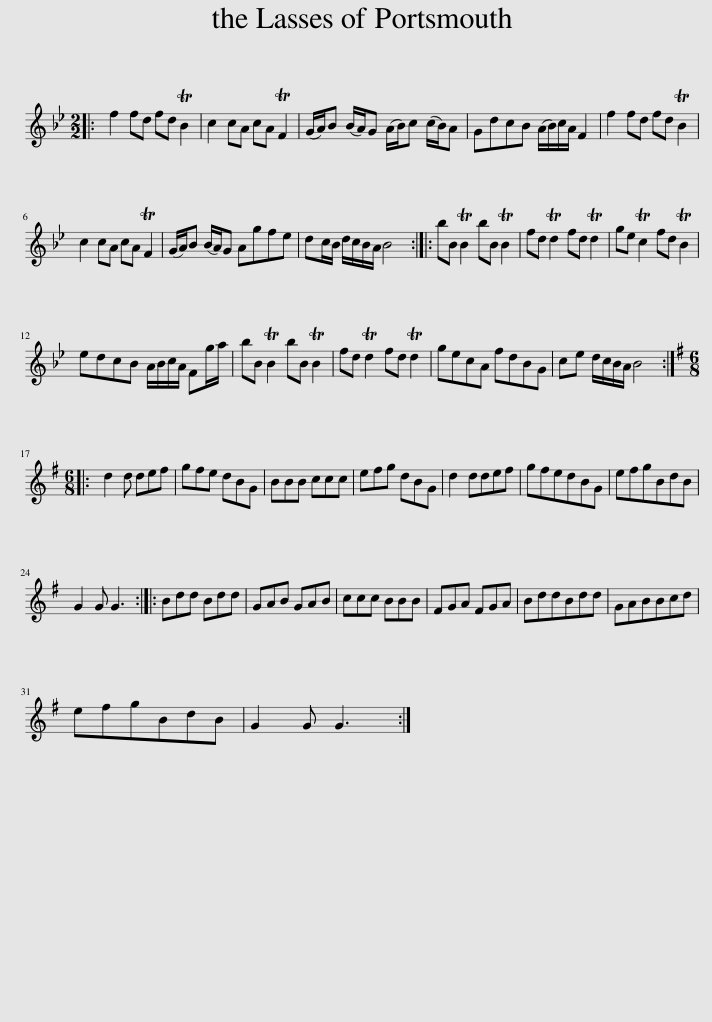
X:1
L:1/8
M:2/2
I:linebreak $
K:Bb
V:1 treble
V:1
|: f2 fd fd TB2 | c2 cA cA TF2 | (G/A/)B (B/A/)G (A/B/)c (c/B/)A | GdcB (A/B/)c/A/ F2 | f2 fd fd TB2 |$ %5
 c2 cA cA TF2 | (G/A/)B (B/A/)G Agfe | dc/B/ d/c/B/A/ B4 :: bB TB2 bB TB2 | fd Td2 fd Td2 | %10
 ge Tc2 fd TB2 |$ edcB A/B/c/A/ Fg/a/ | bB TB2 bB TB2 | fd Td2 fd Td2 | gecA fdBG | %15
 ce d/c/B/A/ B4 ::$[K:G][M:6/8] d2 d def | gfe dBG | BBB ccc | efg dBG | %20
 d2 ddef | gfedBG | efgBdB |$ G2 G G3 :: Bdd Bdd | %25
 GAB GAB | ccc BBB | FGA FGA | BddBdd | GABBcd |$ %30
 efgBdB | G2 G G3 :| %32
